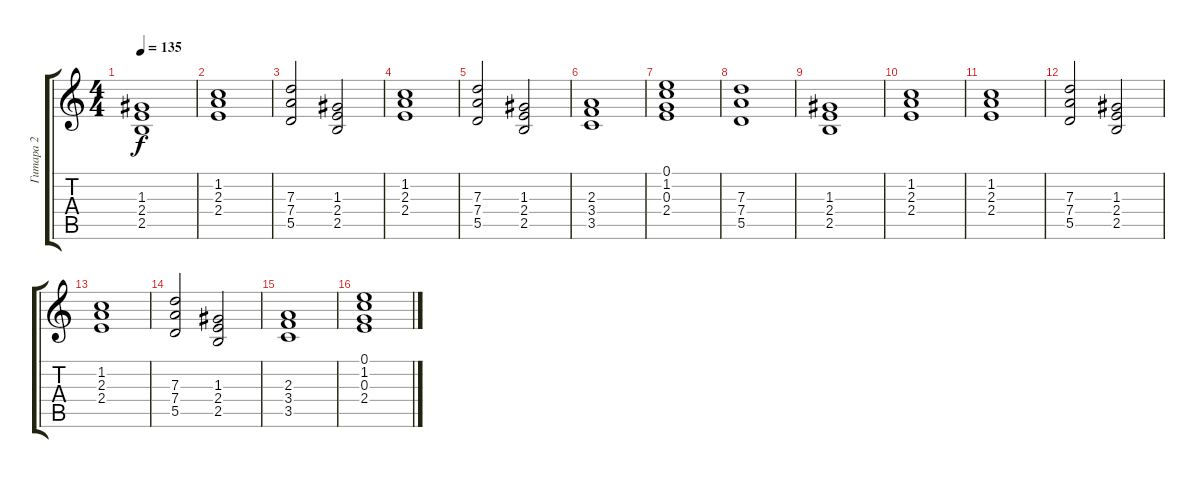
\track ("Гитара 2" "Гитара 2") {instrument distortionguitar}
\staff {score tabs}
\tuning (E4 B3 G3 D3 A2 E2) {hide}
\ts (4 4)
\tempo 135
\clef g2
\ks c
(1.3 2.4 2.5).1{dy f} |
(1.2 2.3 2.4).1 |
(7.3 7.4 5.5).2 (1.3 2.4 2.5).2 |
(1.2 2.3 2.4).1 |
(7.3 7.4 5.5).2 (1.3 2.4 2.5).2 |
(2.3 3.4 3.5).1 |
(0.1 1.2 0.3 2.4).1 |
(7.3 7.4 5.5).1 |
(1.3 2.4 2.5).1 |
(1.2 2.3 2.4).1 |
(1.2 2.3 2.4).1 |
(7.3 7.4 5.5).2 (1.3 2.4 2.5).2 |
(1.2 2.3 2.4).1 |
(7.3 7.4 5.5).2 (1.3 2.4 2.5).2 |
(2.3 3.4 3.5).1 |
(0.1 1.2 0.3 2.4).1
